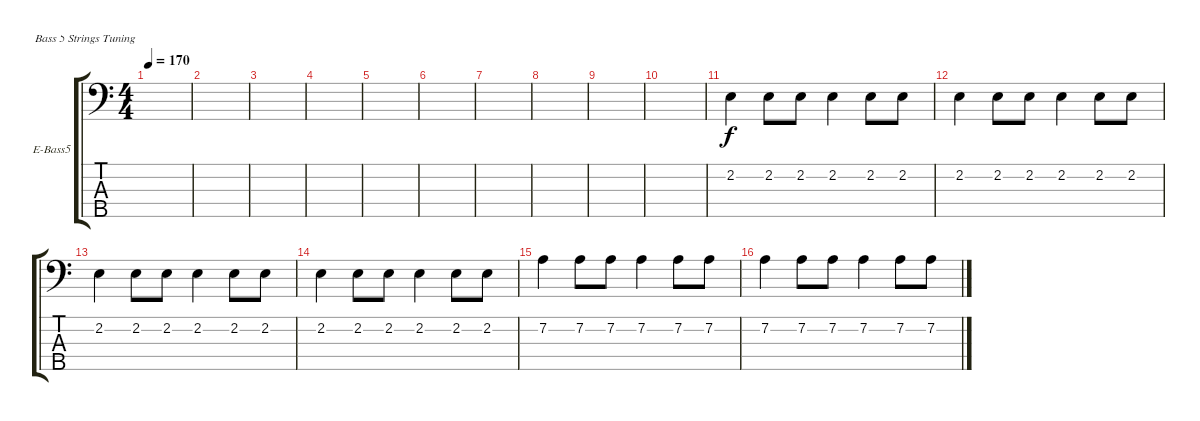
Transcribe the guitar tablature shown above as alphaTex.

\defaultSystemsLayout 4
\bracketExtendMode groupsimilarinstruments
\firstSystemTrackNameOrientation horizontal
\otherSystemsTrackNameOrientation horizontal
\track ("Electric Bass" "E-Bass5") {instrument electricbassfinger}
\staff {score tabs}
\tuning (G2 D2 A1 E1 B0)
\ts (4 4)
\tempo 170
\clef f4
\scale
0.487395
\ks c
|
\scale
0.256303 |
\scale
0.256303 |
\scale
0.333333 |
\scale
0.333333 |
\scale
0.333333 |
\scale
0.333333 |
\scale
0.333333 |
\scale
0.333333 |
|
\scale
0.333333 2.2.4 2.2.8 2.2.8 2.2.4 2.2.8 2.2.8 |
\scale
0.333333 2.2.4 2.2.8 2.2.8 2.2.4 2.2.8 2.2.8 |
\scale
0.333333 2.2.4 2.2.8 2.2.8 2.2.4 2.2.8 2.2.8 |
\scale
0.333333 2.2.4 2.2.8 2.2.8 2.2.4 2.2.8 2.2.8 |
\scale
0.333333 7.2.4 7.2.8 7.2.8 7.2.4 7.2.8 7.2.8 |
\scale
0.333333 7.2.4 7.2.8 7.2.8 7.2.4 7.2.8 7.2.8
